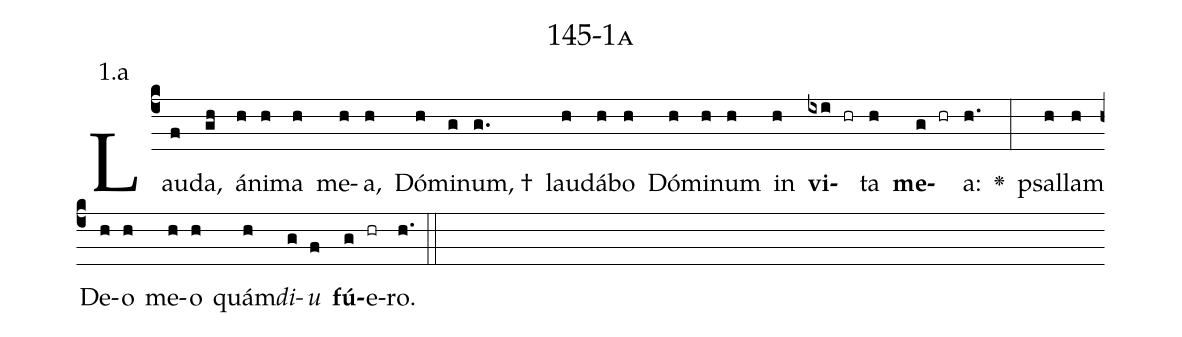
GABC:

name: 145-1a;
annotation: 1.a;
%%
(c4)Lau(f)da,(gh) á(h)ni(h)ma(h) me(h)a,(h) Dó(h)mi(g)num, †(g.) lau(h)dá(h)bo(h) Dó(h)mi(h)num(h) in(h) <b>vi</b>(ixi hr)ta(h) <b>me</b>(g hr)a:(h.) <v>\greheightstar</v>(:) psal(h)lam(h) De(h)o(h) me(h)o(h) quám(h)<i>di</i>(g)<i>u</i>(f) <b>fú</b>(g)e(hr)ro.(h.) (::)


%E(h) u(h) o(g) u(f) a(g) e.(h.) (::)
